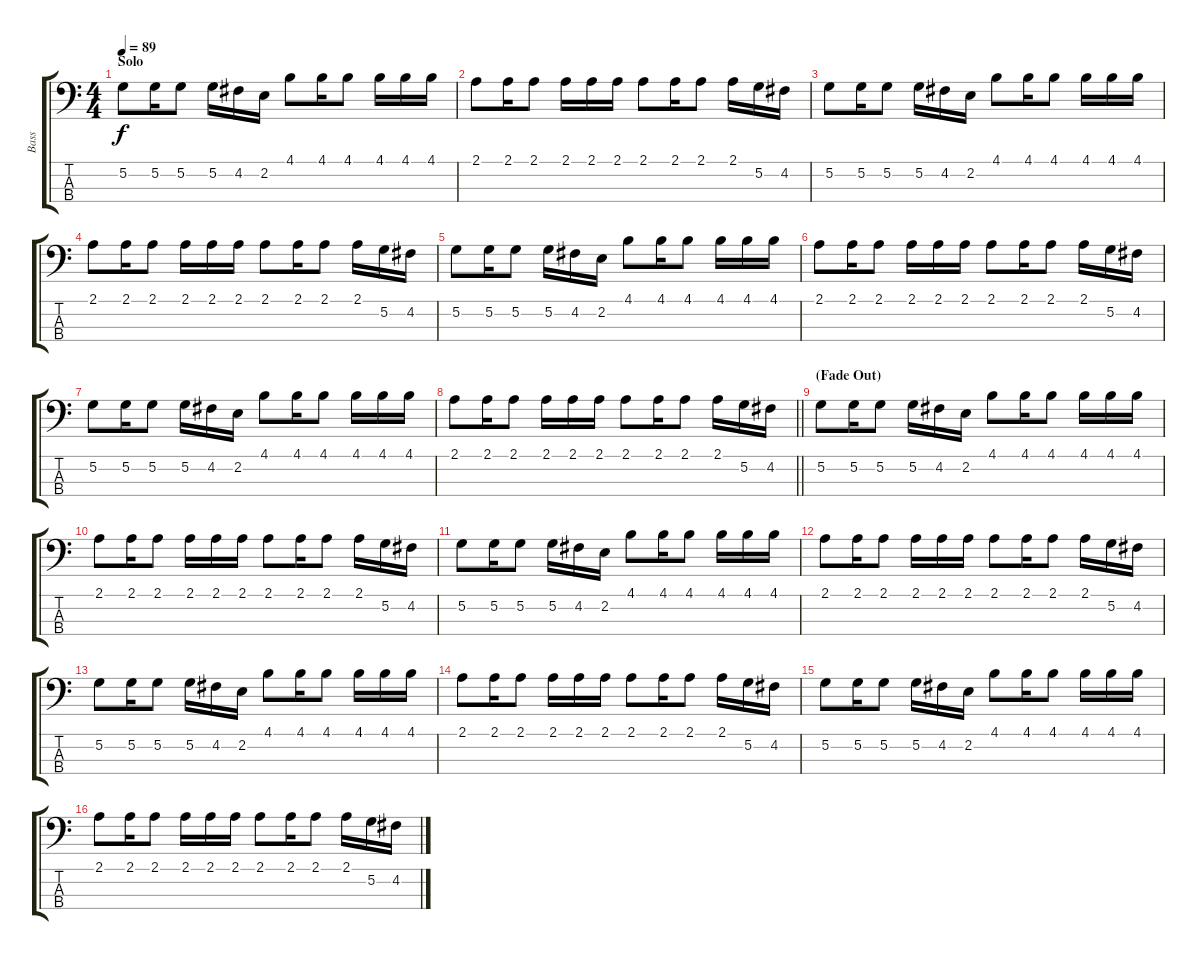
\track ("Bass" "Bass") {instrument electricbassfinger}
\staff {score tabs}
\tuning (G2 D2 A1 E1) {hide}
\ts (4 4)
\section ("" "Solo")
\tempo 89
\clef f4
\ks c
5.2.8{dy f} 5.2.16 5.2.8 5.2.16 4.2.16 2.2.16 4.1.8 4.1.16 4.1.8 4.1.16 4.1.16 4.1.16 |
2.1.8 2.1.16 2.1.8 2.1.16 2.1.16 2.1.16 2.1.8 2.1.16 2.1.8 2.1.16 5.2.16 4.2.16 |
5.2.8 5.2.16 5.2.8 5.2.16 4.2.16 2.2.16 4.1.8 4.1.16 4.1.8 4.1.16 4.1.16 4.1.16 |
2.1.8 2.1.16 2.1.8 2.1.16 2.1.16 2.1.16 2.1.8 2.1.16 2.1.8 2.1.16 5.2.16 4.2.16 |
5.2.8 5.2.16 5.2.8 5.2.16 4.2.16 2.2.16 4.1.8 4.1.16 4.1.8 4.1.16 4.1.16 4.1.16 |
2.1.8 2.1.16 2.1.8 2.1.16 2.1.16 2.1.16 2.1.8 2.1.16 2.1.8 2.1.16 5.2.16 4.2.16 |
5.2.8 5.2.16 5.2.8 5.2.16 4.2.16 2.2.16 4.1.8 4.1.16 4.1.8 4.1.16 4.1.16 4.1.16 |
\barLineRight lightlight
2.1.8 2.1.16 2.1.8 2.1.16 2.1.16 2.1.16 2.1.8 2.1.16 2.1.8 2.1.16 5.2.16 4.2.16 |
\section ("" "(Fade Out)")
5.2.8 5.2.16 5.2.8 5.2.16 4.2.16 2.2.16 4.1.8 4.1.16 4.1.8 4.1.16 4.1.16 4.1.16 |
2.1.8 2.1.16 2.1.8 2.1.16 2.1.16 2.1.16 2.1.8 2.1.16 2.1.8 2.1.16 5.2.16 4.2.16 |
5.2.8 5.2.16 5.2.8 5.2.16 4.2.16 2.2.16 4.1.8 4.1.16 4.1.8 4.1.16 4.1.16 4.1.16 |
2.1.8 2.1.16 2.1.8 2.1.16 2.1.16 2.1.16 2.1.8 2.1.16 2.1.8 2.1.16 5.2.16 4.2.16 |
5.2.8 5.2.16 5.2.8 5.2.16 4.2.16 2.2.16 4.1.8 4.1.16 4.1.8 4.1.16 4.1.16 4.1.16 |
2.1.8 2.1.16 2.1.8 2.1.16 2.1.16 2.1.16 2.1.8 2.1.16 2.1.8 2.1.16 5.2.16 4.2.16 |
5.2.8 5.2.16 5.2.8 5.2.16 4.2.16 2.2.16 4.1.8 4.1.16 4.1.8 4.1.16 4.1.16 4.1.16 |
2.1.8 2.1.16 2.1.8 2.1.16 2.1.16 2.1.16 2.1.8 2.1.16 2.1.8 2.1.16 5.2.16 4.2.16
